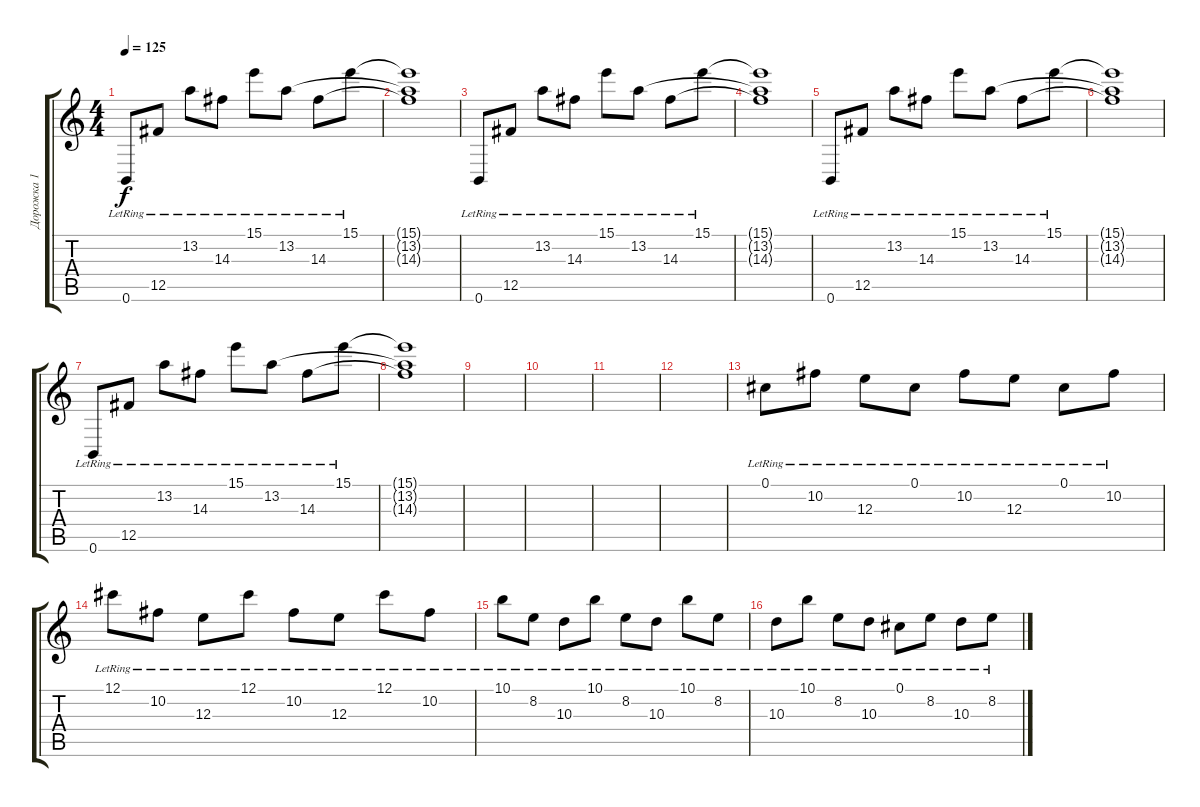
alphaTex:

\track ("Дорожка 1" "Дорожка 1") {instrument electricguitarjazz}
\staff {score tabs}
\tuning (Db4 Ab3 E3 B2 Gb2 B1) {hide}
\ts (4 4)
\tempo 125
\clef g2
\ks c
0.6{lr}.8{dy f} 12.5{lr}.8 13.2{lr}.8 14.3{lr}.8 15.1{lr}.8 13.2{lr}.8 14.3{lr}.8 15.1{lr}.8 |
(15.1{t} 13.2{t} 14.3{t}).1 |
0.6{lr}.8 12.5{lr}.8 13.2{lr}.8 14.3{lr}.8 15.1{lr}.8 13.2{lr}.8 14.3{lr}.8 15.1{lr}.8 |
(15.1{t} 13.2{t} 14.3{t}).1 |
0.6{lr}.8 12.5{lr}.8 13.2{lr}.8 14.3{lr}.8 15.1{lr}.8 13.2{lr}.8 14.3{lr}.8 15.1{lr}.8 |
(15.1{t} 13.2{t} 14.3{t}).1 |
0.6{lr}.8 12.5{lr}.8 13.2{lr}.8 14.3{lr}.8 15.1{lr}.8 13.2{lr}.8 14.3{lr}.8 15.1{lr}.8 |
(15.1{t} 13.2{t} 14.3{t}).1 |
|
|
|
|
0.1{lr}.8 10.2{lr}.8 12.3{lr}.8 0.1{lr}.8 10.2{lr}.8 12.3{lr}.8 0.1{lr}.8 10.2{lr}.8 |
12.1{lr}.8 10.2{lr}.8 12.3{lr}.8 12.1{lr}.8 10.2{lr}.8 12.3{lr}.8 12.1{lr}.8 10.2{lr}.8 |
10.1{lr}.8 8.2{lr}.8 10.3{lr}.8 10.1{lr}.8 8.2{lr}.8 10.3{lr}.8 10.1{lr}.8 8.2{lr}.8 |
10.3{lr}.8 10.1{lr}.8 8.2{lr}.8 10.3{lr}.8 0.1{lr}.8 8.2{lr}.8 10.3{lr}.8 8.2{lr}.8
